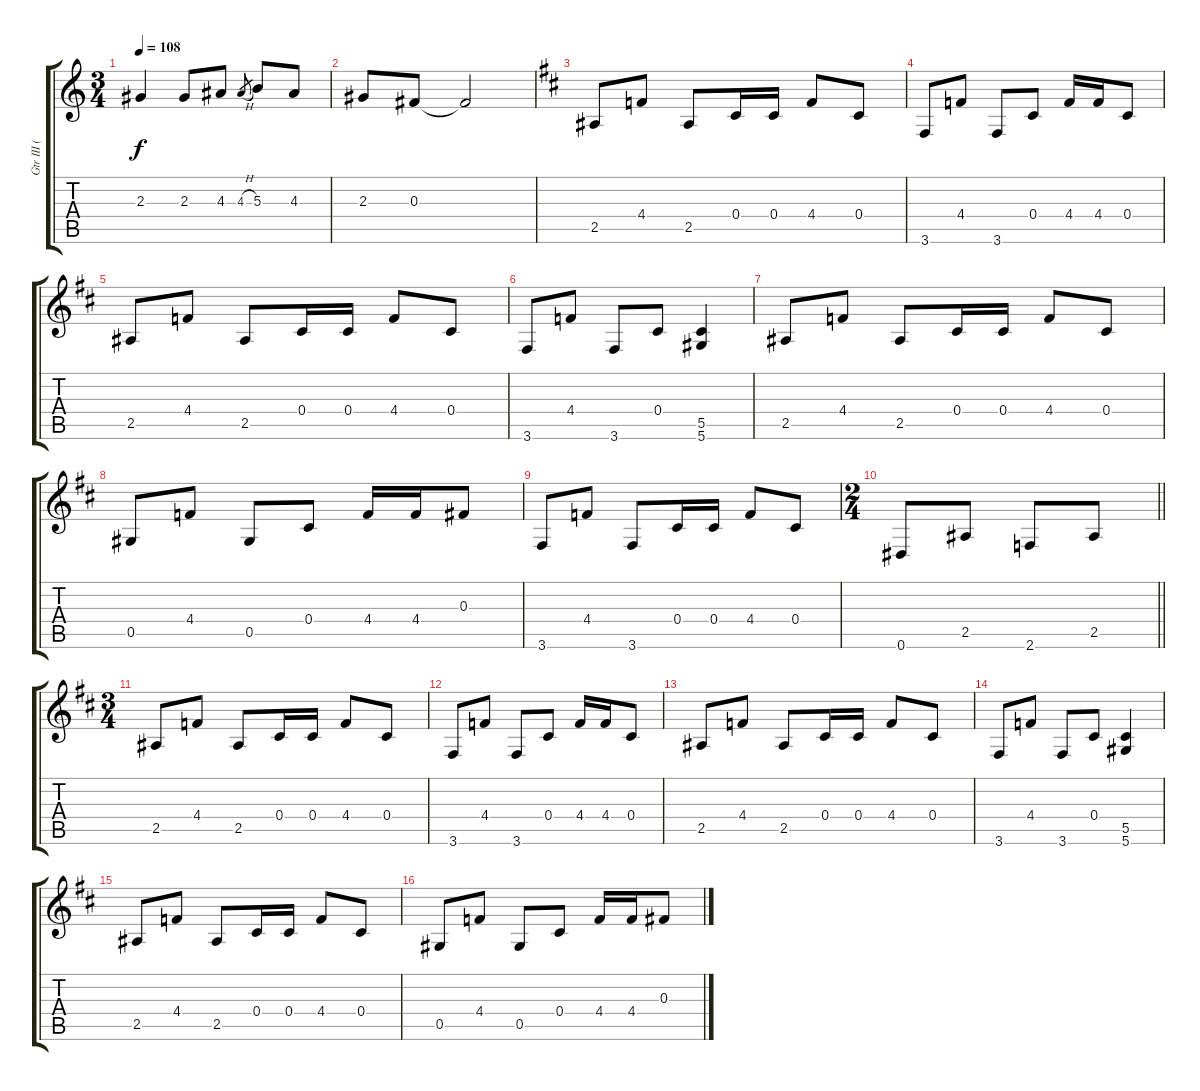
\track ("Gtr III ( Kirk )" "Gtr III ( ") {instrument electricguitarclean}
\staff {score tabs}
\tuning (Eb4 Bb3 Gb3 Db3 Ab2 Eb2) {hide}
\ts (3 4)
\tempo 108
\clef g2
\ks c
2.3.4{dy f} 2.3.8 4.3.8 4.3{h}.8{gr} 5.3.8 4.3.8 |
2.3.8 0.3.8 0.3{t}.2 |
\ks d
2.5.8{volume 10} 4.4.8 2.5.8 0.4.16 0.4.16 4.4.8 0.4.8 |
3.6.8 4.4.8 3.6.8 0.4.8 4.4.16 4.4.16 0.4.8 |
2.5.8 4.4.8 2.5.8 0.4.16 0.4.16 4.4.8 0.4.8 |
3.6.8 4.4.8 3.6.8 0.4.8 (5.5 5.6).4 |
2.5.8 4.4.8 2.5.8 0.4.16 0.4.16 4.4.8 0.4.8 |
0.5.8 4.4.8 0.5.8 0.4.8 4.4.16 4.4.16 0.3.8 |
3.6.8 4.4.8 3.6.8 0.4.16 0.4.16 4.4.8 0.4.8 |
\ts (2 4)
\barLineRight lightlight
0.6.8 2.5.8 2.6.8 2.5.8 |
\ts (3 4)
2.5.8 4.4.8 2.5.8 0.4.16 0.4.16 4.4.8 0.4.8 |
3.6.8 4.4.8 3.6.8 0.4.8 4.4.16 4.4.16 0.4.8 |
2.5.8 4.4.8 2.5.8 0.4.16 0.4.16 4.4.8 0.4.8 |
3.6.8 4.4.8 3.6.8 0.4.8 (5.5 5.6).4 |
2.5.8 4.4.8 2.5.8 0.4.16 0.4.16 4.4.8 0.4.8 |
0.5.8 4.4.8 0.5.8 0.4.8 4.4.16 4.4.16 0.3.8
